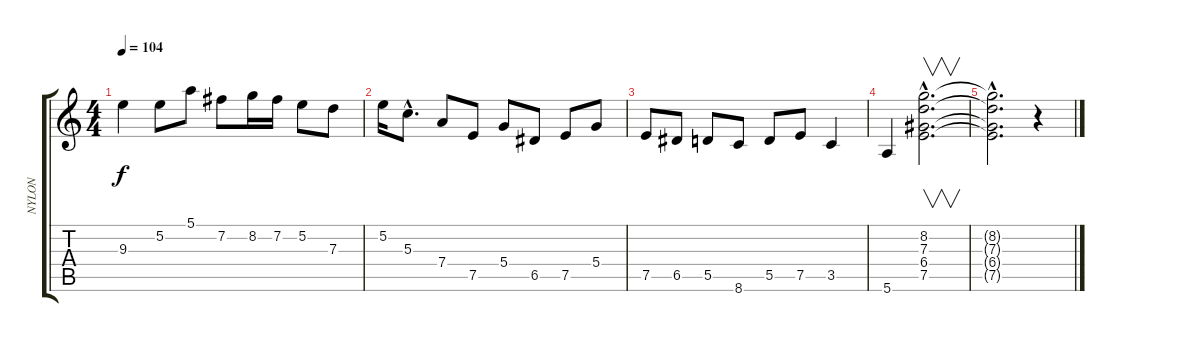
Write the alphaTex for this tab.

\track ("NYLON" "NYLON") {instrument acousticguitarnylon}
\staff {score tabs}
\tuning (E4 B3 G3 D3 A2 E2) {hide}
\ts (4 4)
\tempo 104
\clef g2
\ks c
9.3.4{dy f instrument acousticguitarnylon} 5.2.8 5.1.8 7.2.8 8.2.16 7.2.16 5.2.8 7.3.8 |
5.2.16 5.3{hac}.8{d} 7.4.8 7.5.8 5.4.8 6.5.8 7.5.8 5.4.8 |
7.5.8 6.5.8 5.5.8 8.6.8 5.5.8 7.5.8 3.5.4 |
5.6.4 (8.2{hac} 7.3{hac} 6.4{hac} 7.5{hac}).2{v d} |
(8.2{hac t} 7.3{hac t} 6.4{hac t} 7.5{hac t}).2{d} r.4
